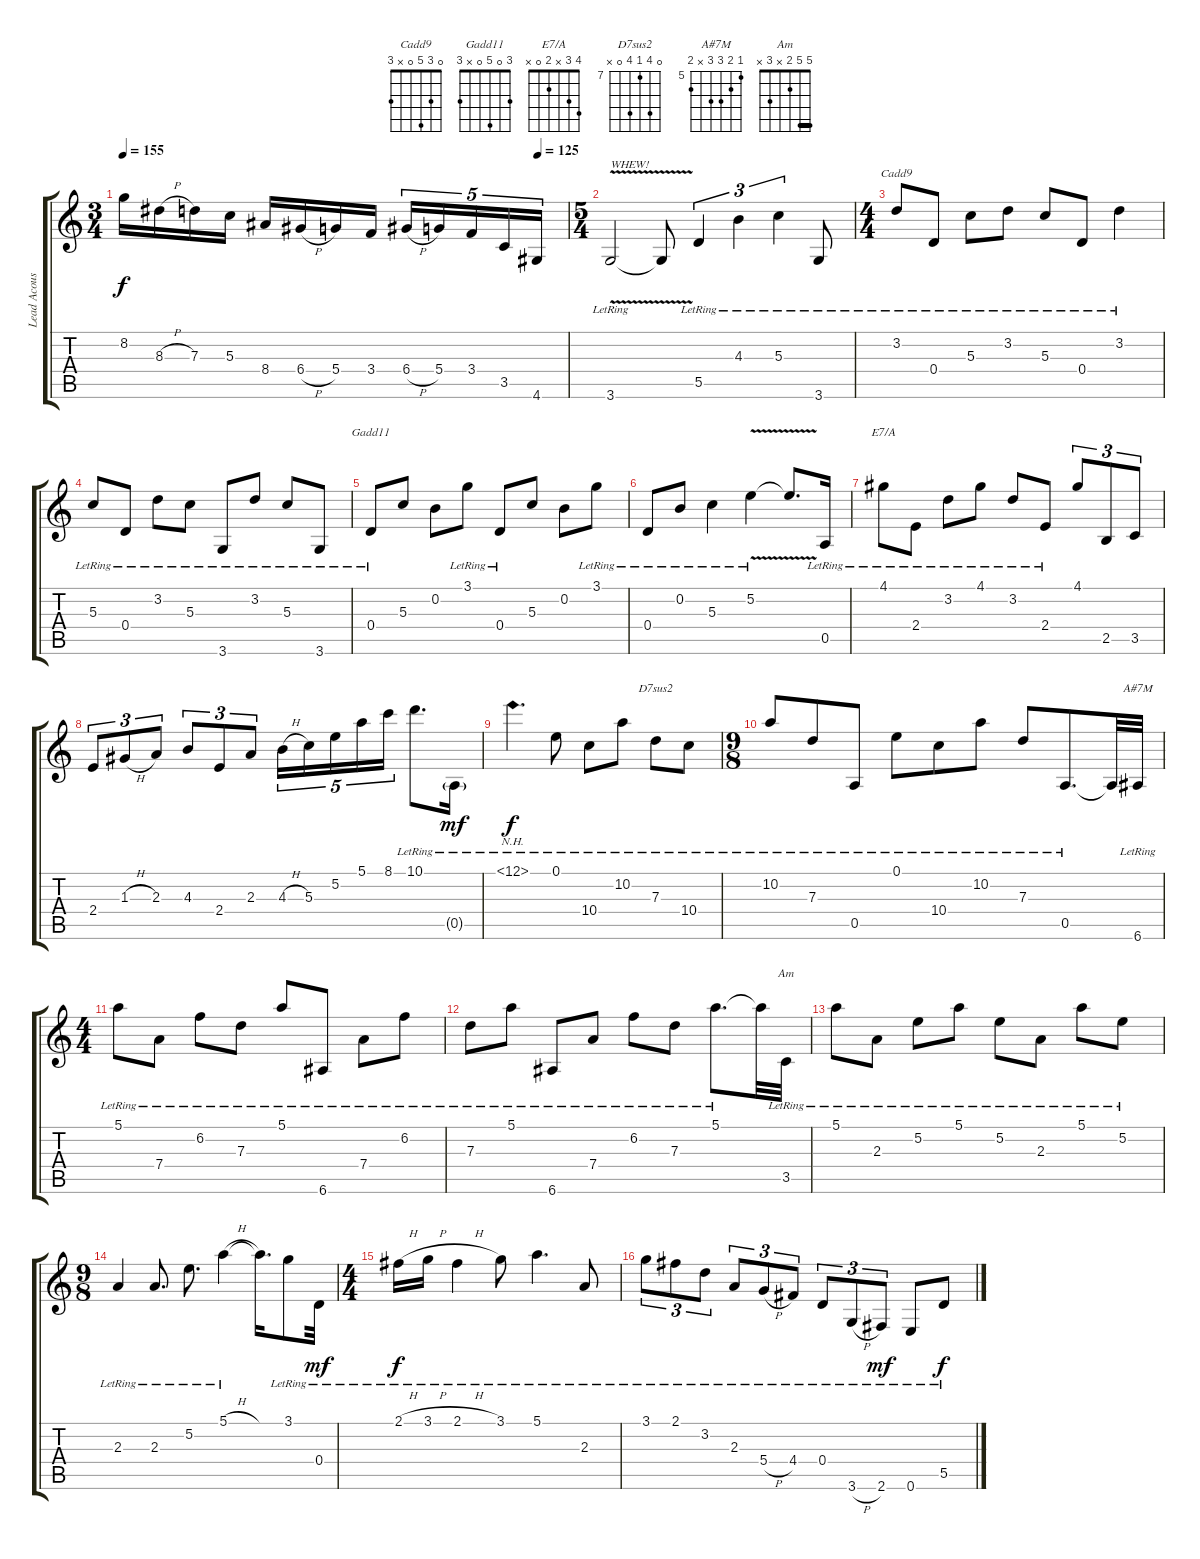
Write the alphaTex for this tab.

\track ("Lead Acoustic" "Lead Acous") {instrument acousticguitarnylon}
\staff {score tabs}
\tuning (E4 B3 G3 D3 A2 E2) {hide}
\chord ("Cadd9" 0 3 5 0 x 3)
\chord ("Gadd11" 3 0 5 0 x 3)
\chord ("E7/A" 4 3 x 2 0 x)
\chord ("D7sus2" 0 10 7 10 0 x) {firstfret 7}
\chord ("A#7M" 5 6 7 7 x 6) {firstfret 5}
\chord ("Am" 5 5 2 x 3 x) {barre 5}
\ts (3 4)
\tempo 155
\tempo (125 0.9333333333333333)
\clef g2
\ks c
8.2.16{dy f} 8.3{h}.16 7.3.16 5.3.16 8.4.16 6.4{h}.16 5.4.16 3.4.16 6.4{h}.16{tu (5 4)} 5.4.16{tu (5 4)} 3.4.16{tu (5 4)} 3.5.16{tu (5 4)} 4.6.16{tu (5 4)} |
\ts (5 4)
3.6{v lr}.2{txt "WHEW!"} 3.6{t}.8 5.5{lr}.4{tu (3 2)} 4.3{lr}.4{tu (3 2)} 5.3{lr}.4{tu (3 2)} 3.6{lr}.8 |
\ts (4 4)
3.2{lr}.8{ch "Cadd9"} 0.4{lr}.8 5.3{lr}.8 3.2{lr}.8 5.3{lr}.8 0.4{lr}.8 3.2{lr}.4 |
5.3{lr}.8 0.4{lr}.8 3.2{lr}.8 5.3{lr}.8 3.6{lr}.8 3.2{lr}.8 5.3{lr}.8 3.6{lr}.8 |
0.4{lr}.8{ch "Gadd11"} 5.3.8 0.2.8 3.1{lr}.8 0.4{lr}.8 5.3.8 0.2.8 3.1{lr}.8 |
0.4{lr}.8 0.2{lr}.8 5.3{lr}.4 5.2{v lr}.4 5.2{t}.8{d} 0.5{lr}.16 |
4.1{lr}.8{ch "E7/A"} 2.4{lr}.8 3.2{lr}.8 4.1{lr}.8 3.2{lr}.8 2.4{lr}.8 4.1.8{tu (3 2)} 2.5.8{tu (3 2)} 3.5.8{tu (3 2)} |
2.4.8{tu (3 2)} 1.3{h}.8{tu (3 2)} 2.3.8{tu (3 2)} 4.3.8{tu (3 2)} 2.4.8{tu (3 2)} 2.3.8{tu (3 2)} 4.3{h}.16{tu (5 4)} 5.3.16{tu (5 4)} 5.2.16{tu (5 4)} 5.1.16{tu (5 4)} 8.1.16{tu (5 4)} 10.1{lr}.8{d} 0.5{g lr}.16{dy mf} |
12.1{nh lr}.4{d dy f} 0.1{lr}.8 10.4{lr}.8 10.2{lr}.8 7.3{lr}.8{ch "D7sus2"} 10.4{lr}.8 |
\ts (9 8)
10.2{lr}.8 7.3{lr}.8 0.5{lr}.8 0.1{lr}.8 10.4{lr}.8 10.2{lr}.8 7.3{lr}.8 0.5{lr}.8{d} 0.5{t}.32 6.6{lr}.32{ch "A#7M"} |
\ts (4 4)
5.1{lr}.8 7.4{lr}.8 6.2{lr}.8 7.3{lr}.8 5.1{lr}.8 6.6{lr}.8 7.4{lr}.8 6.2{lr}.8 |
7.3{lr}.8 5.1{lr}.8 6.6{lr}.8 7.4{lr}.8 6.2{lr}.8 7.3{lr}.8 5.1{lr}.8{d} 5.1{t}.32 3.5{lr}.32{ch "Am"} |
5.1{lr}.8 2.3{lr}.8 5.2{lr}.8 5.1{lr}.8 5.2{lr}.8 2.3{lr}.8 5.1{lr}.8 5.2{lr}.8 |
\ts (9 8)
2.3{lr}.4 2.3{lr}.8{d} 5.2{lr}.8{d} 5.1{h lr}.4 5.1{t}.16{d} 3.1{lr}.8 0.4{lr}.32{dy mf} |
\ts (4 4)
2.1{h lr}.16{dy f} 3.1{h lr}.16 2.1{h lr}.4 3.1{lr}.8 5.1{lr}.4{d} 2.3{lr}.8 |
3.1{lr}.8{tu (3 2)} 2.1{lr}.8{tu (3 2)} 3.2{lr}.8{tu (3 2)} 2.3{lr}.8{tu (3 2)} 5.4{h lr}.8{tu (3 2)} 4.4{lr}.8{tu (3 2)} 0.4{lr}.8{tu (3 2)} 3.6{h lr}.8{tu (3 2)} 2.6{lr}.8{tu (3 2) dy mf} 0.6{lr}.8 5.5{lr}.8{dy f}
